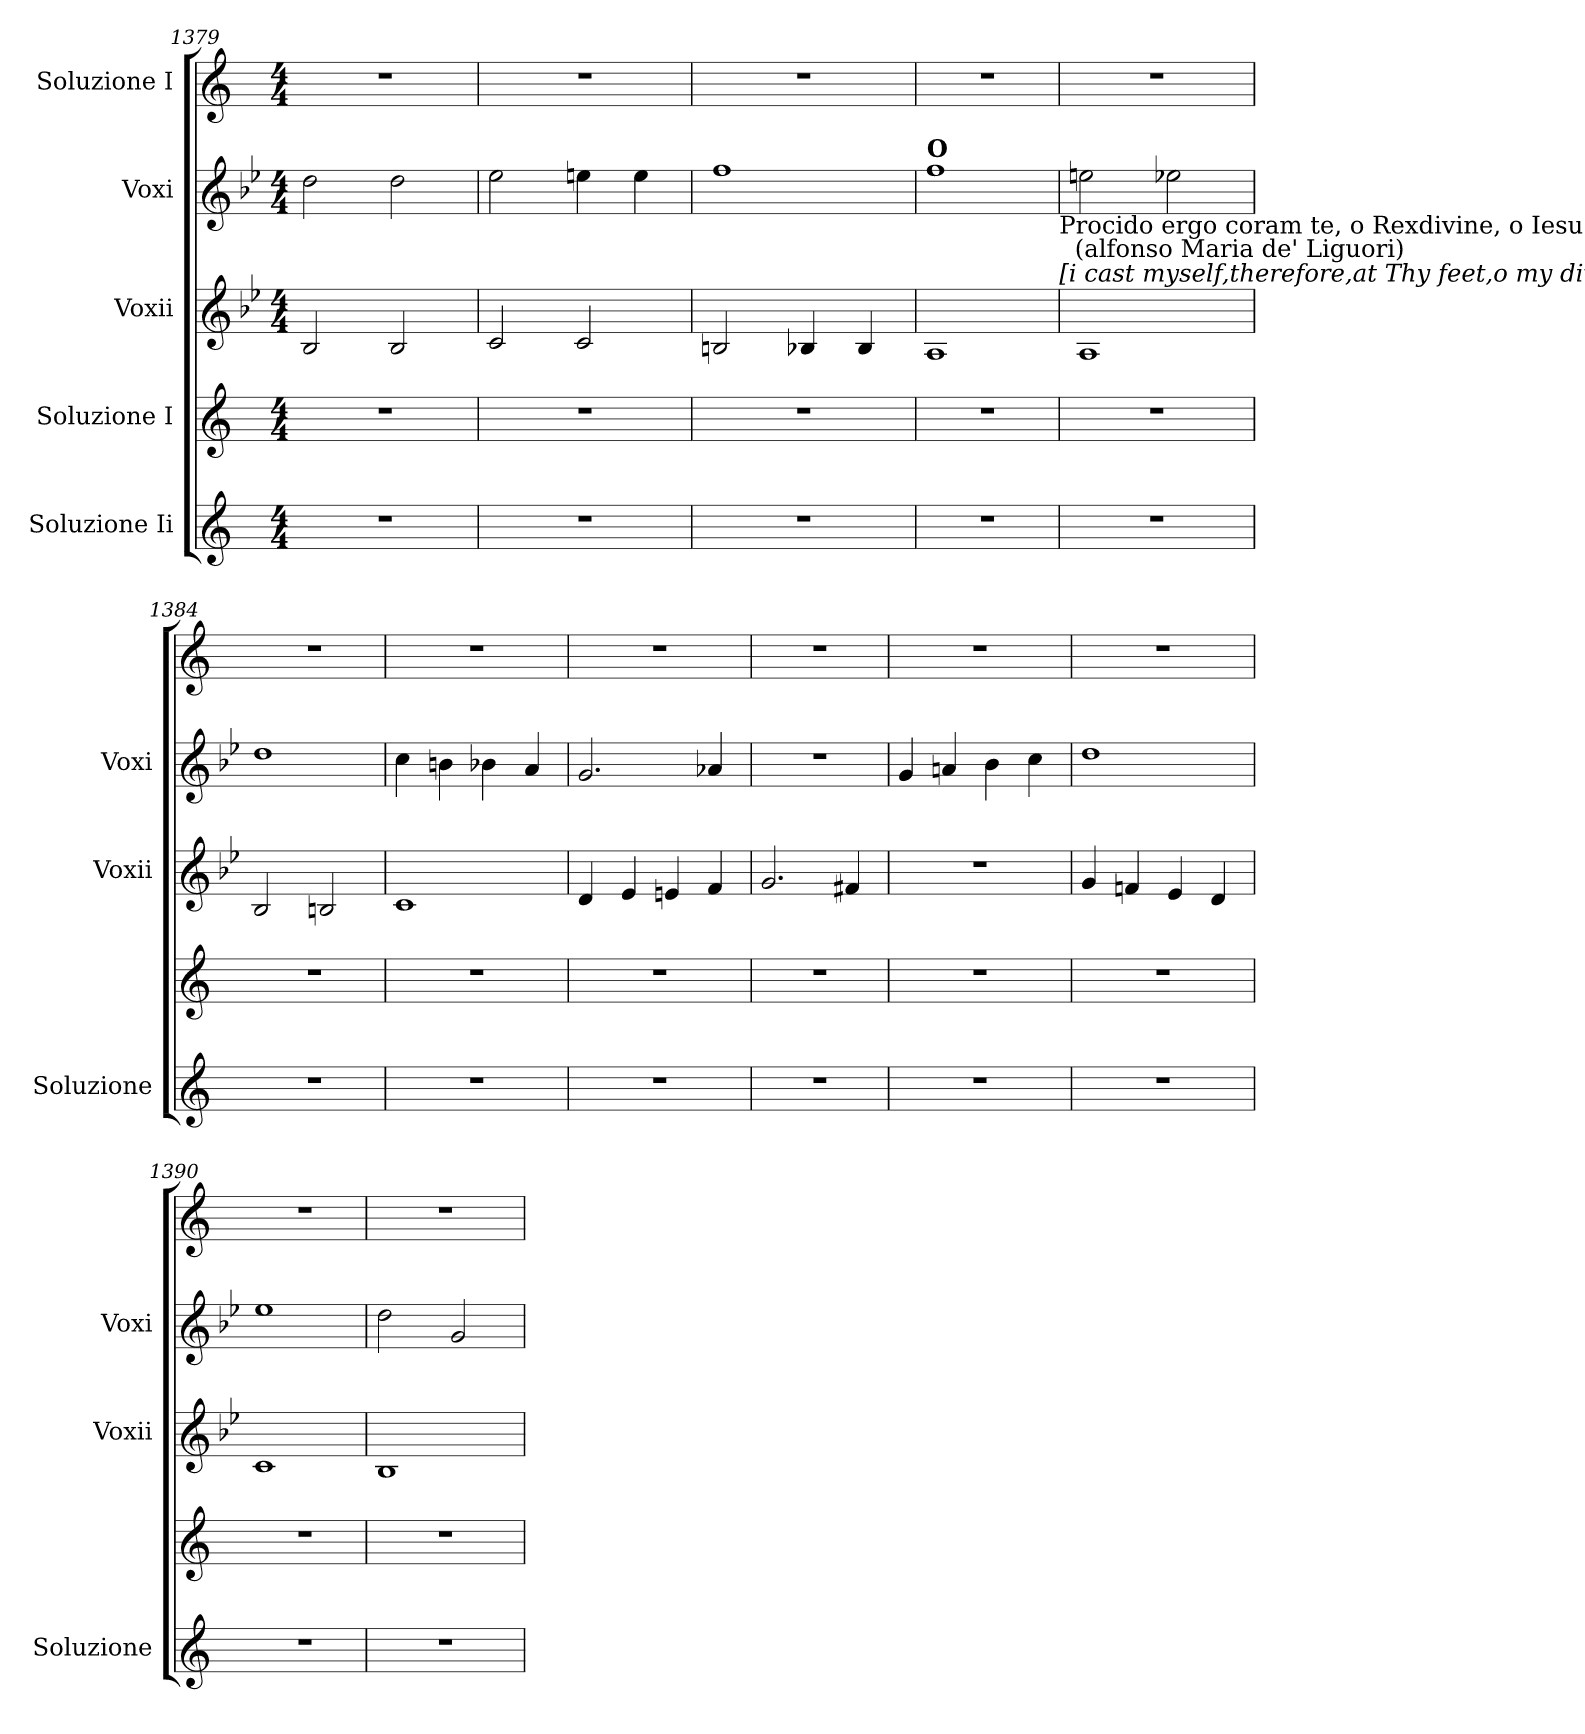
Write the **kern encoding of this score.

**kern	**kern	**kern	**kern	**kern
*part5	*part4	*part3	*part2	*part1
*staff5	*staff4	*staff3	*staff2	*staff1
*I"Soluzione Ii	*I"Soluzione I	*I"Voxii	*I"Voxi	*I"Soluzione I
*I'Soluzione	*	*I'Voxii	*I'Voxi	*
*clefG2	*clefG2	*clefG2	*clefG2	*clefG2
*k[]	*k[]	*k[b-e-]	*k[b-e-]	*k[]
*C:	*C:	*B-:	*B-:	*C:
*M4/4	*M4/4	*M4/4	*M4/4	*M4/4
=1379	=1379	=1379	=1379	=1379
1r	1r	2B-/	2dd\	1r
.	.	2B-/	2dd\	.
=1380	=1380	=1380	=1380	=1380
1r	1r	2c/	2ee-\	1r
.	.	2c/	4een\	.
.	.	.	4ee\	.
=1381	=1381	=1381	=1381	=1381
1r	1r	2Bn/	1ff	1r
.	.	4B-X/	.	.
.	.	4B-/	.	.
!!LO:PB:g=z
=1382	=1382	=1382	=1382	=1382
!	!	!	!LO:TX:a:B:t=O	!
1r	1r	1A	1ff	1r
!	!	!	!LO:TX:b:t=Procido ergo coram te, o Rexdivine, o Iesu dulcissime, teque adoro exabysso vilitatis meæ.\n                                          (alfonso Maria de' Liguori)	!
!	!	!LO:TX:a:t=[i cast myself,therefore,at Thy feet,o my divine King,o sweetest Jesus,and I adore Thee fromthe depths ofmy misery.]	!	!
=1383	=1383	=1383	=1383	=1383
1r	1r	1A	2een\	1r
.	.	.	2ee-X\	.
=1384	=1384	=1384	=1384	=1384
1r	1r	2B-/	1dd	1r
.	.	2Bn/	.	.
=1385	=1385	=1385	=1385	=1385
1r	1r	1c	4cc\	1r
.	.	.	4bn\	.
.	.	.	4b-X\	.
.	.	.	4a/	.
=1386	=1386	=1386	=1386	=1386
1r	1r	4d/	2.g/	1r
.	.	4e-/	.	.
.	.	4en/	.	.
.	.	4f/	4a-X/	.
=1387	=1387	=1387	=1387	=1387
1r	1r	2.g/	1r	1r
.	.	4f#X/	.	.
=1388	=1388	=1388	=1388	=1388
1r	1r	1r	4g/	1r
.	.	.	4an/	.
.	.	.	4b-\	.
.	.	.	4cc\	.
!!LO:LB:g=z
=1389	=1389	=1389	=1389	=1389
1r	1r	4g/	1dd	1r
.	.	4fn/	.	.
.	.	4e-/	.	.
.	.	4d/	.	.
=1390	=1390	=1390	=1390	=1390
1r	1r	1c	1ee-	1r
=1391	=1391	=1391	=1391	=1391
1r	1r	1B-	2dd\	1r
.	.	.	2g/	.
=	=	=	=	=
*-	*-	*-	*-	*-
